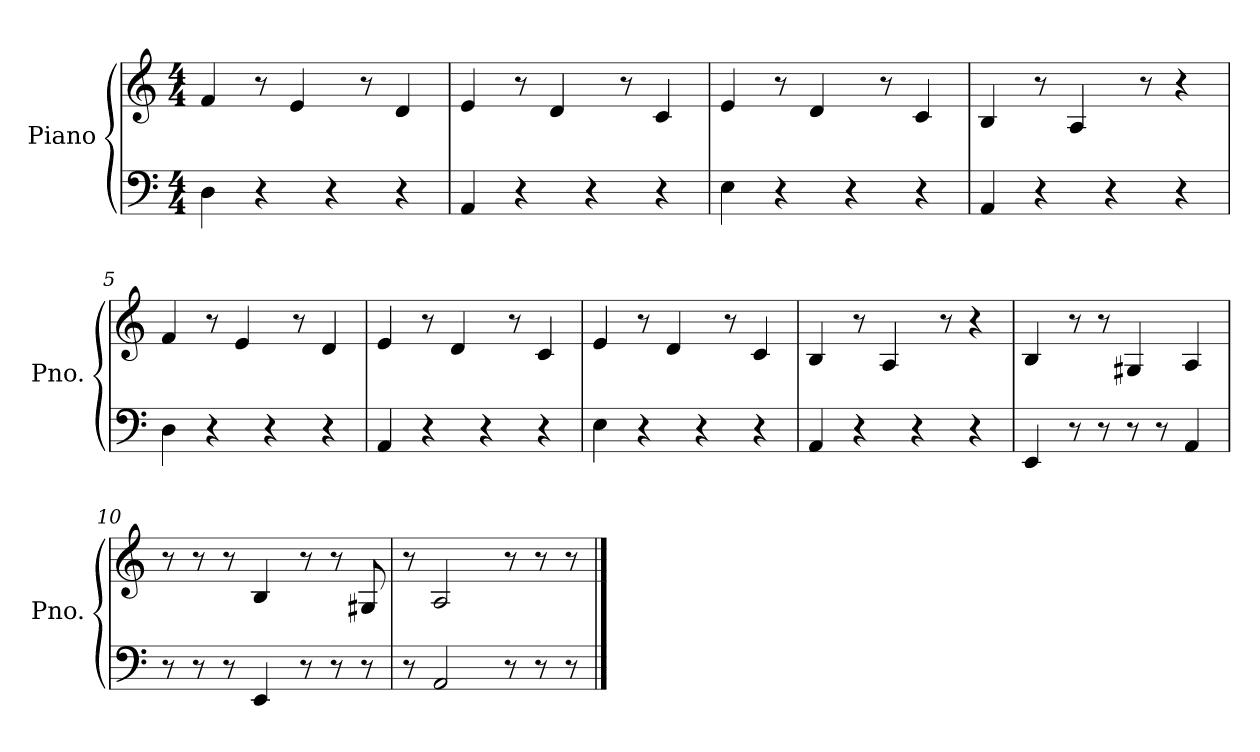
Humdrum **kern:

**kern	**kern
*part1	*part1
*staff2	*staff1
*I"Piano	*
*I'Pno.	*
*clefF4	*clefG2
*k[]	*k[]
*M4/4	*M4/4
*MM100	*MM100
=1	=1
4D\	4f/
4r	8r
.	4e/
4r	.
.	8r
4r	4d/
=2	=2
4AA/	4e/
4r	8r
.	4d/
4r	.
.	8r
4r	4c/
=3	=3
4E\	4e/
4r	8r
.	4d/
4r	.
.	8r
4r	4c/
=4	=4
4AA/	4B/
4r	8r
.	4A/
4r	.
.	8r
4r	4r
=5	=5
4D\	4f/
4r	8r
.	4e/
4r	.
.	8r
4r	4d/
=6	=6
4AA/	4e/
4r	8r
.	4d/
4r	.
.	8r
4r	4c/
=7	=7
4E\	4e/
4r	8r
.	4d/
4r	.
.	8r
4r	4c/
=8	=8
4AA/	4B/
4r	8r
.	4A/
4r	.
.	8r
4r	4r
!!LO:LB:g=z
=9	=9
4EE/	4B/
8r	8r
8r	8r
8r	4G#X/
8r	.
4AA/	4A/
=10	=10
8r	8r
8r	8r
8r	8r
4EE/	4B/
8r	8r
8r	8r
8r	8G#X/
=11	=11
8r	8r
2AA/	2A/
8r	8r
8r	8r
8r	8r
==	==
*-	*-
